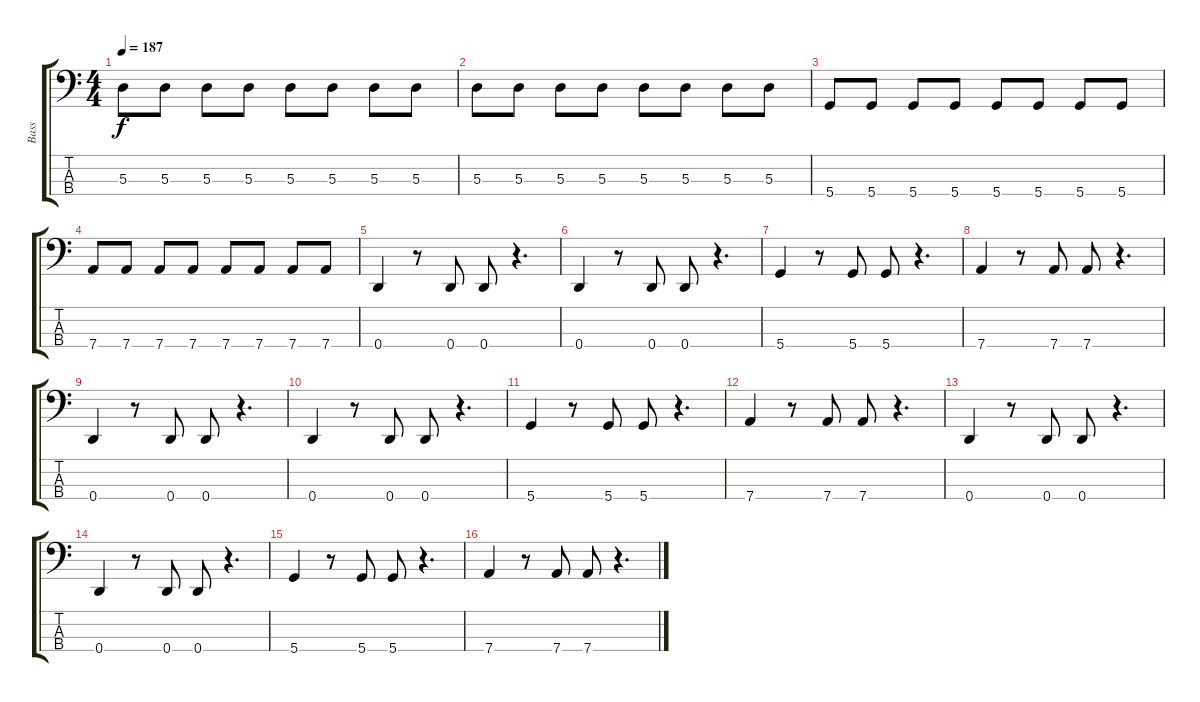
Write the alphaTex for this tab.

\track ("Bass" "Bass") {instrument electricbasspick}
\staff {score tabs}
\tuning (G2 D2 A1 D1) {hide}
\ts (4 4)
\tempo 187
\clef f4
\ks c
5.3.8{dy f} 5.3.8 5.3.8 5.3.8 5.3.8 5.3.8 5.3.8 5.3.8 |
5.3.8 5.3.8 5.3.8 5.3.8 5.3.8 5.3.8 5.3.8 5.3.8 |
5.4.8 5.4.8 5.4.8 5.4.8 5.4.8 5.4.8 5.4.8 5.4.8 |
7.4.8 7.4.8 7.4.8 7.4.8 7.4.8 7.4.8 7.4.8 7.4.8 |
0.4.4 r.8 0.4.8 0.4.8 r.4{d} |
0.4.4 r.8 0.4.8 0.4.8 r.4{d} |
5.4.4 r.8 5.4.8 5.4.8 r.4{d} |
7.4.4 r.8 7.4.8 7.4.8 r.4{d} |
0.4.4 r.8 0.4.8 0.4.8 r.4{d} |
0.4.4 r.8 0.4.8 0.4.8 r.4{d} |
5.4.4 r.8 5.4.8 5.4.8 r.4{d} |
7.4.4 r.8 7.4.8 7.4.8 r.4{d} |
0.4.4 r.8 0.4.8 0.4.8 r.4{d} |
0.4.4 r.8 0.4.8 0.4.8 r.4{d} |
5.4.4 r.8 5.4.8 5.4.8 r.4{d} |
7.4.4 r.8 7.4.8 7.4.8 r.4{d}
